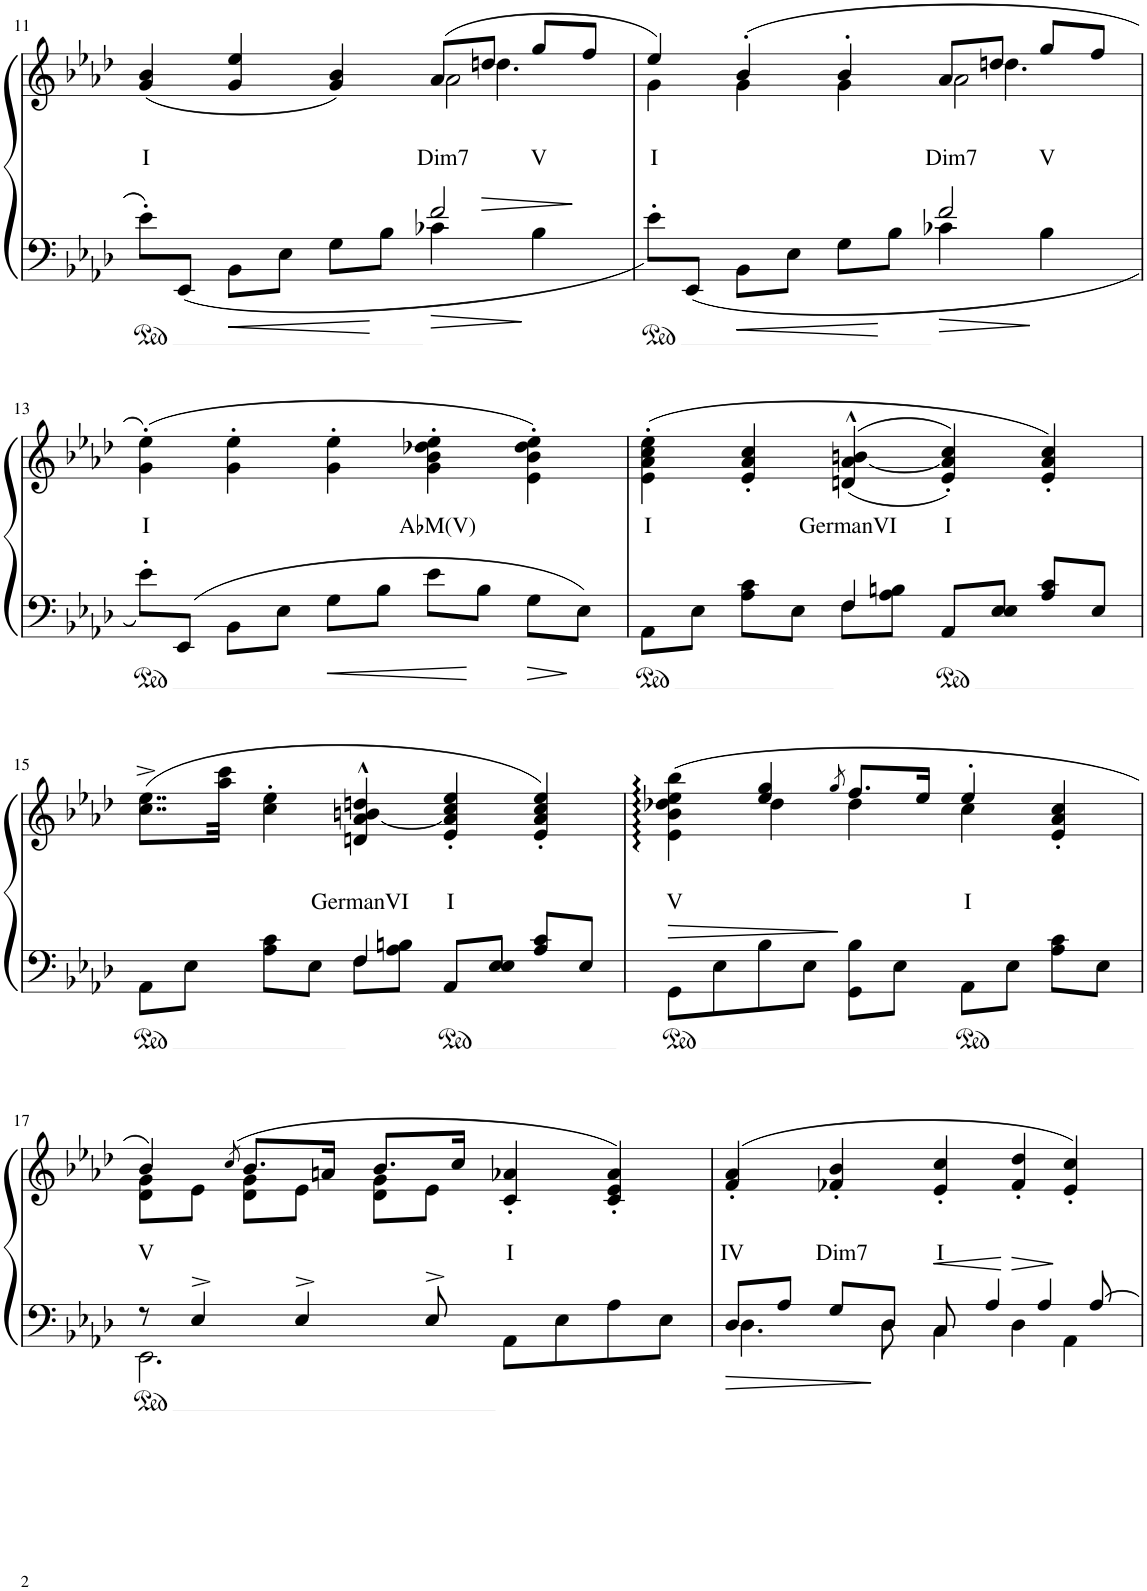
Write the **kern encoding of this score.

**kern	**kern	**text	**dynam
*part1	*part1	*part1	*part1
*staff2	*staff1	*staff1	*staff1/2
*I"Piano	*	*	*
*I'Pno	*	*	*
!!LO:PB:g=z
*clefF4	*clefG2	*	*
*k[b-e-a-d-]	*k[b-e-a-d-]	*	*
*M5/4	*M5/4	*	*
=11	=11	=11	=11
*^	*	*	*
!	!	!	!LO:LY:b	!
*	*	*^	*	*
*	*	*	*^	*	*
8e-'\L	2.ryy	(4g/ 4b-/	2.ryy	2..ryy	I	.
8EE-/J	.	.	.	.	.	.
8BB-\L	.	4g/ 4ee-/	.	.	.	.
8E-\J	.	.	.	.	.	.
8G\L	.	4g/ 4b-/)	.	.	.	.
8B-\J	.	.	.	.	.	.
!	!	!	!	!	!LO:LY:b	!
2f/	4c-X\	(8a-/L	2a-\	.	Dim7	.
!	!	!	!	!	!	!LO:HP:b
.	.	8ddn/J	.	4.ddn\	.	>
!	!	!	!	!	!LO:LY:b	!
.	4B-\	8gg/L	.	.	V	.
.	.	8ff/J	.	.	.	]
=12	=12	=12	=12	=12	=12	=12
!	!	!	!	!	!LO:LY:b	!
*	*	*	*	*^	*	*
8e-'\L	2.ryy	4ee-/)	2.ryy	4g\	2..ryy	I	.
8EE-/J	.	.	.	.	.	.	.
8BB-\L	.	(4b-'/	.	4g\	.	.	.
8E-\J	.	.	.	.	.	.	.
8G\L	.	4b-'/	.	4g\	.	.	.
8B-\J	.	.	.	.	.	.	.
!	!	!	!	!	!	!LO:LY:b	!
2f/	4c-X\	8a-/L	2a-\	2ryy	.	Dim7	.
.	.	8ddn/J	.	.	4.ddn\	.	.
!	!	!	!	!	!	!LO:LY:b	!
.	4B-\	8gg/L	.	.	.	V	.
.	.	8ff/J	.	.	.	.	.
*v	*v	*	*	*	*	*	*
*	*v	*v	*v	*v	*	*
!!LO:LB:g=z
=13	=13	=13	=13
!	!	!LO:LY:b	!
8e-'\L	(4g\' 4ee-\')	I	.
8EE-/J	.	.	.
8BB-\L	4g\' 4ee-\'	.	.
8E-\J	.	.	.
8G\L	4g\' 4ee-\'	.	.
8B-\J	.	.	.
!	!	!LO:LY:b	!
8e-\L	4g\' 4b-\' 4dd-X\' 4ee-\'	A♭M(V)	.
8B-\J	.	.	.
8G\L	4e-\' 4b-\' 4dd-\' 4ee-\')	.	.
8E-\J	.	.	.
=14	=14	=14	=14
*^	*	*	*
!	!	!	!LO:LY:b	!
8AA-\L	2ryy	(4e-\' 4a-\' 4cc\' 4ee-\'	I	.
8E-\J	.	.	.	.
8A-\ 8c\L	.	4e-/' 4a-/' 4cc/'	.	.
8E-\J	.	.	.	.
!	!	!	!LO:LY:b	!
8F\L	4F/	(>(<4dn/^^ [4a-/^^ 4bn/^^	GermanVI	.
8A-\ 8Bn\J	.	.	.	.
!	!	!	!LO:LY:b	!
8AA-/L	8ryy	4e-/' 4a-/]' 4cc/'))	I	.
8E-/J	4E-/	.	.	.
8A-/ 8c/L	.	4e-/' 4a-/' 4cc/')	.	.
8E-/J	8ryy	.	.	.
!!LO:LB:g=z
=15	=15	=15	=15	=15
8AA-\L	2ryy	(8..cc\^ 8..ee-\^L	.	.
8E-\J	.	.	.	.
.	.	32aa-\ 32ccc\Jkk	.	.
8A-\ 8c\L	.	4cc\' 4ee-\'	.	.
8E-\J	.	.	.	.
!	!	!	!LO:LY:b	!
8F\L	4F/	4dn/^^ [4a-/^^ 4bn/^^ 4ddn/^^	GermanVI	.
8A-\ 8Bn\J	.	.	.	.
!	!	!	!LO:LY:b	!
8AA-/L	8ryy	4e-/' 4a-/]' 4cc/' 4ee-/'	I	.
8E-/J	4E-/	.	.	.
8A-/ 8c/L	.	4e-/' 4a-/' 4cc/' 4ee-/')	.	.
8E-/J	8ryy	.	.	.
=16	=16	=16	=16	=16
!	!	!	!LO:LY:b	!LO:HP:b
*v	*v	*^	*	*
8GG\L	(4e-\ 4b-\ 4dd-X\ 4ee-\ 4bb-\	4ryy	V	>
8E-\	.	.	.	.
8B-\	4ee-/ 4gg/	4dd-\	.	.
8E-\J	.	.	.	.
.	8qgg/	.	.	.
8GG\ 8B-\L	8.ff/L	4dd-\	.	]
8E-\J	.	.	.	.
.	16ee-/Jk	.	.	.
!	!	!	!LO:LY:b	!
8AA-\L	4ee-'/	4cc\	I	.
8E-\J	.	.	.	.
8A-\ 8c\L	4e-/' 4a-/' 4cc/'	4ryy	.	.
8E-\J	.	.	.	.
!!LO:LB:g=z	!!
=17	=17	=17	=17	=17
*^	*	*	*	*
!	!	!	!	!LO:LY:b	!
8r	2.EE-\	4b-/)	8d-\ 8g\L	V	.
4E-^/	.	.	8e-\J	.	.
.	.	(>8qcc/	.	.	.
.	.	8.b-/L	8d-\ 8g\L	.	.
4E-^/	.	.	8e-\J	.	.
.	.	16an/Jk	.	.	.
.	.	8.b-/L	8d-\ 8g\L	.	.
8E-^/	.	.	8e-\J	.	.
.	.	16cc/Jk	.	.	.
!	!	!	!	!LO:LY:b	!
8AA-\L	2ryy	4c/' 4a-X/'	2ryy	I	.
8E-\	.	.	.	.	.
8A-\	.	4c/' 4e-/' 4a-/')	.	.	.
8E-\J	.	.	.	.	.
*	*	*v	*v	*	*
=18	=18	=18	=18	=18
!	!	!	!LO:LY:b	!
8D-/L	4.D-\	(>4f/' 4a-/'	IV	.
8A-/J	.	.	.	.
!	!	!	!LO:LY:b	!
8G/L	.	4f-X/' 4b-/'	Dim7	.
8D-/J	8D-\	.	.	.
!	!	!	!LO:LY:b	!LO:HP:b
8C/	4C\	4e-/' 4cc/'	I	<
4A-/	.	.	.	.
!	!	!	!	!LO:HP:n=1:b
.	4D-\	4f-/' 4dd-/'	.	[ >
4A-/	.	.	.	.
.	4AA-\	4e-/' 4cc/')	.	]
[8A-/	.	.	.	.
*v	*v	*	*	*
=	=	=	=
*-	*-	*-	*-
